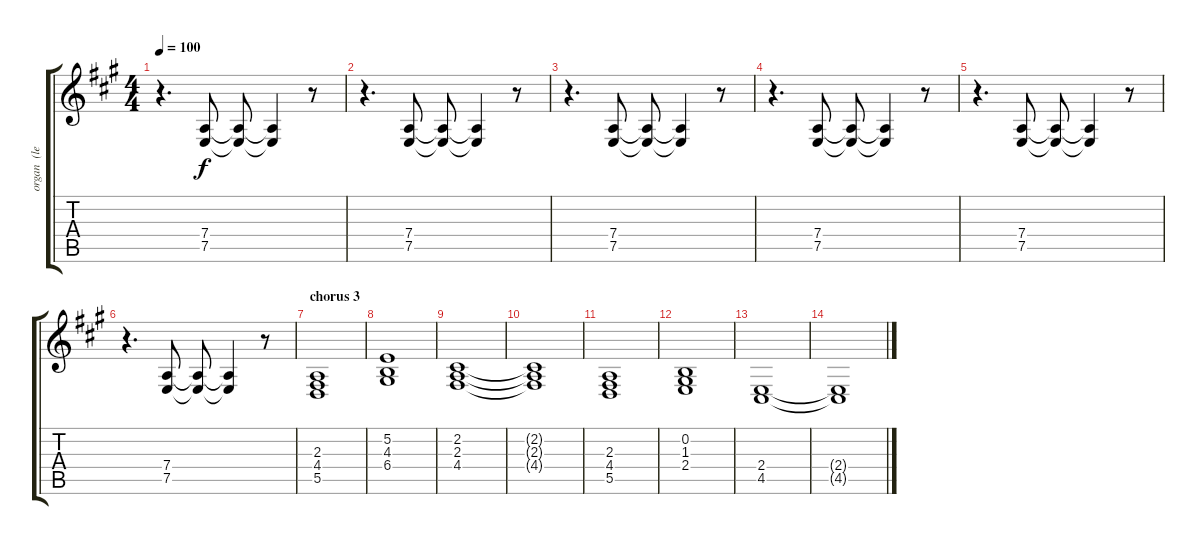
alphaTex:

\track ("organ  (left hand)" "organ  (le") {instrument rockorgan}
\staff {score tabs}
\tuning (E4 B3 G3 D3 A2 E2) {hide}
\ts (4 4)
\tempo 100
\clef g2
\ks a
r.4{d dy f} (7.4 7.5).8 (7.4{t} 7.5{t}).8 (7.4{t} 7.5{t}).4 r.8 |
r.4{d} (7.4 7.5).8 (7.4{t} 7.5{t}).8 (7.4{t} 7.5{t}).4 r.8 |
r.4{d} (7.4 7.5).8 (7.4{t} 7.5{t}).8 (7.4{t} 7.5{t}).4 r.8 |
r.4{d} (7.4 7.5).8 (7.4{t} 7.5{t}).8 (7.4{t} 7.5{t}).4 r.8 |
r.4{d} (7.4 7.5).8 (7.4{t} 7.5{t}).8 (7.4{t} 7.5{t}).4 r.8 |
r.4{d} (7.4 7.5).8 (7.4{t} 7.5{t}).8 (7.4{t} 7.5{t}).4 r.8 |
\section ("" "chorus 3")
(2.3 4.4 5.5).1 |
(5.2 4.3 6.4).1 |
(2.2 2.3 4.4).1 |
(2.2{t} 2.3{t} 4.4{t}).1 |
(2.3 4.4 5.5).1 |
(0.2 1.3 2.4).1 |
(2.4 4.5).1 |
(2.4{t} 4.5{t}).1
